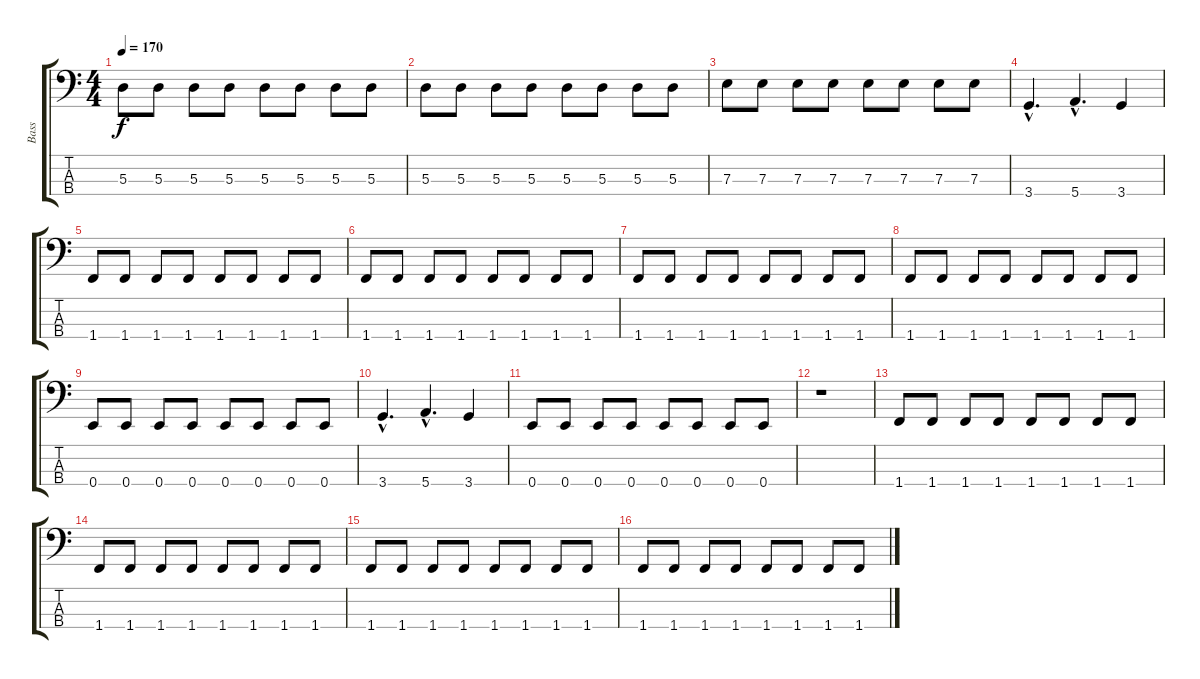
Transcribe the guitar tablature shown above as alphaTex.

\track ("Bass" "Bass") {instrument electricbassfinger}
\staff {score tabs}
\tuning (G2 D2 A1 E1) {hide}
\ts (4 4)
\tempo 170
\clef f4
\ks c
5.3.8{dy f} 5.3.8 5.3.8 5.3.8 5.3.8 5.3.8 5.3.8 5.3.8 |
5.3.8 5.3.8 5.3.8 5.3.8 5.3.8 5.3.8 5.3.8 5.3.8 |
7.3.8 7.3.8 7.3.8 7.3.8 7.3.8 7.3.8 7.3.8 7.3.8 |
3.4{hac}.4{d} 5.4{hac}.4{d} 3.4.4 |
1.4.8 1.4.8 1.4.8 1.4.8 1.4.8 1.4.8 1.4.8 1.4.8 |
1.4.8 1.4.8 1.4.8 1.4.8 1.4.8 1.4.8 1.4.8 1.4.8 |
1.4.8 1.4.8 1.4.8 1.4.8 1.4.8 1.4.8 1.4.8 1.4.8 |
1.4.8 1.4.8 1.4.8 1.4.8 1.4.8 1.4.8 1.4.8 1.4.8 |
0.4.8 0.4.8 0.4.8 0.4.8 0.4.8 0.4.8 0.4.8 0.4.8 |
3.4{hac}.4{d} 5.4{hac}.4{d} 3.4.4 |
0.4.8 0.4.8 0.4.8 0.4.8 0.4.8 0.4.8 0.4.8 0.4.8 |
r.1 |
1.4.8 1.4.8 1.4.8 1.4.8 1.4.8 1.4.8 1.4.8 1.4.8 |
1.4.8 1.4.8 1.4.8 1.4.8 1.4.8 1.4.8 1.4.8 1.4.8 |
1.4.8 1.4.8 1.4.8 1.4.8 1.4.8 1.4.8 1.4.8 1.4.8 |
1.4.8 1.4.8 1.4.8 1.4.8 1.4.8 1.4.8 1.4.8 1.4.8
